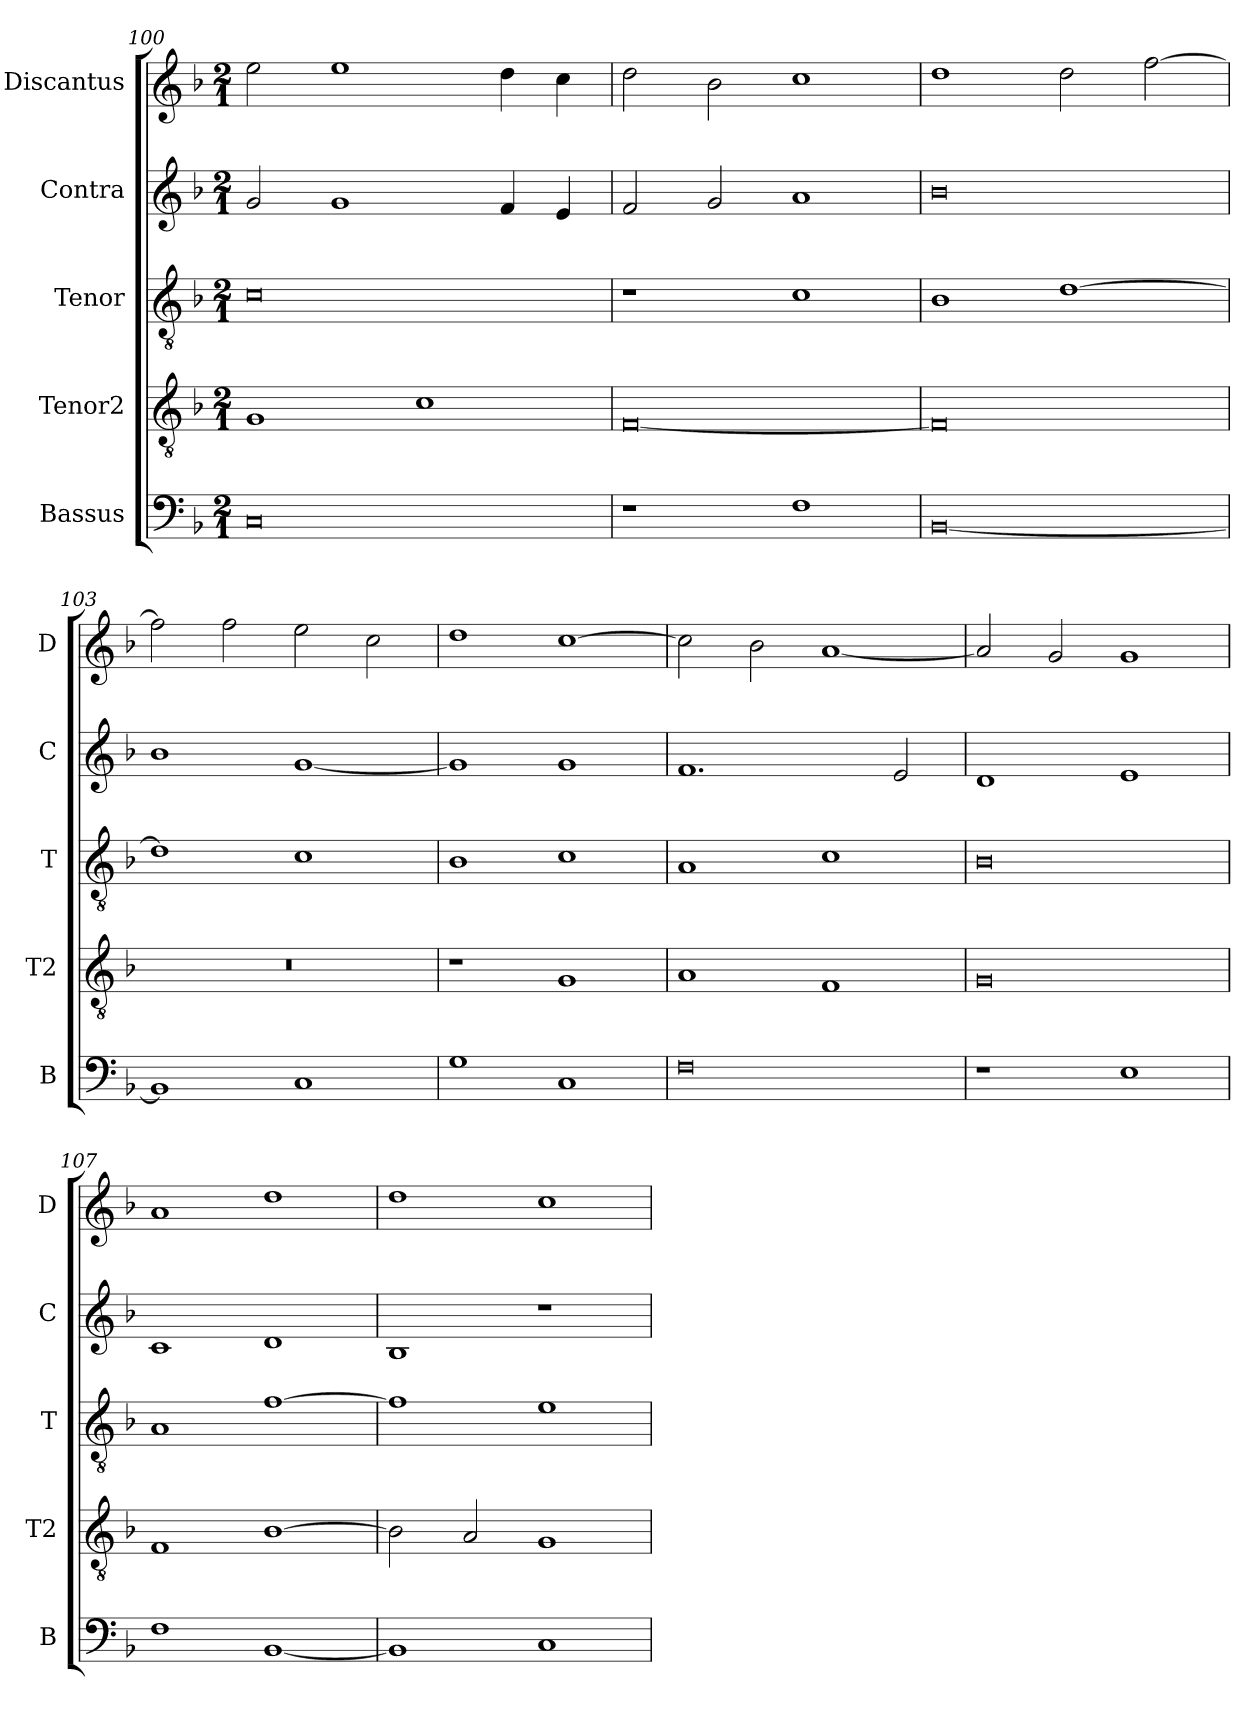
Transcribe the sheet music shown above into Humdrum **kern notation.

**kern	**kern	**kern	**kern	**kern
*part5	*part4	*part3	*part2	*part1
*staff5	*staff4	*staff3	*staff2	*staff1
*I"Bassus	*I"Tenor2	*I"Tenor	*I"Contra	*I"Discantus
*I'B	*I'T2	*I'T	*I'C	*I'D
*clefF4	*clefGv2	*clefGv2	*clefG2	*clefG2
*k[b-]	*k[b-]	*k[b-]	*k[b-]	*k[b-]
*M2/1	*M2/1	*M2/1	*M2/1	*M2/1
=100	=100	=100	=100	=100
0C	1G	0c	2g/	2ee\
.	.	.	1g	1ee
.	1c	.	.	.
.	.	.	4f/	4dd\
.	.	.	4e/	4cc\
=101	=101	=101	=101	=101
1r	[0F	1r	2f/	2dd\
.	.	.	2g/	2b-\
1F	.	1c	1a	1cc
=102	=102	=102	=102	=102
[0BB-	0F]	1B-	0b-	1dd
.	.	[1d	.	2dd\
.	.	.	.	[2ff\
=103	=103	=103	=103	=103
1BB-]	0r	1d]	1b-	2ff\]
.	.	.	.	2ff\
1C	.	1c	[1g	2ee\
.	.	.	.	2cc\
=104	=104	=104	=104	=104
1G	1r	1B-	1g]	1dd
1C	1G	1c	1g	[1cc
=105	=105	=105	=105	=105
0F	1A	1A	1.f	2cc\]
.	.	.	.	2b-\
.	1F	1c	.	[1a
.	.	.	2e/	.
=106	=106	=106	=106	=106
1r	0G	0B-	1d	2a/]
.	.	.	.	2g/
1E	.	.	1e	1g
=107	=107	=107	=107	=107
1F	1F	1A	1c	1a
[1BB-	[1B-	[1f	1d	1dd
=108	=108	=108	=108	=108
1BB-]	2B-\]	1f]	1B-	1dd
.	2A/	.	.	.
1C	1G	1e	1r	1cc
=	=	=	=	=
*-	*-	*-	*-	*-
